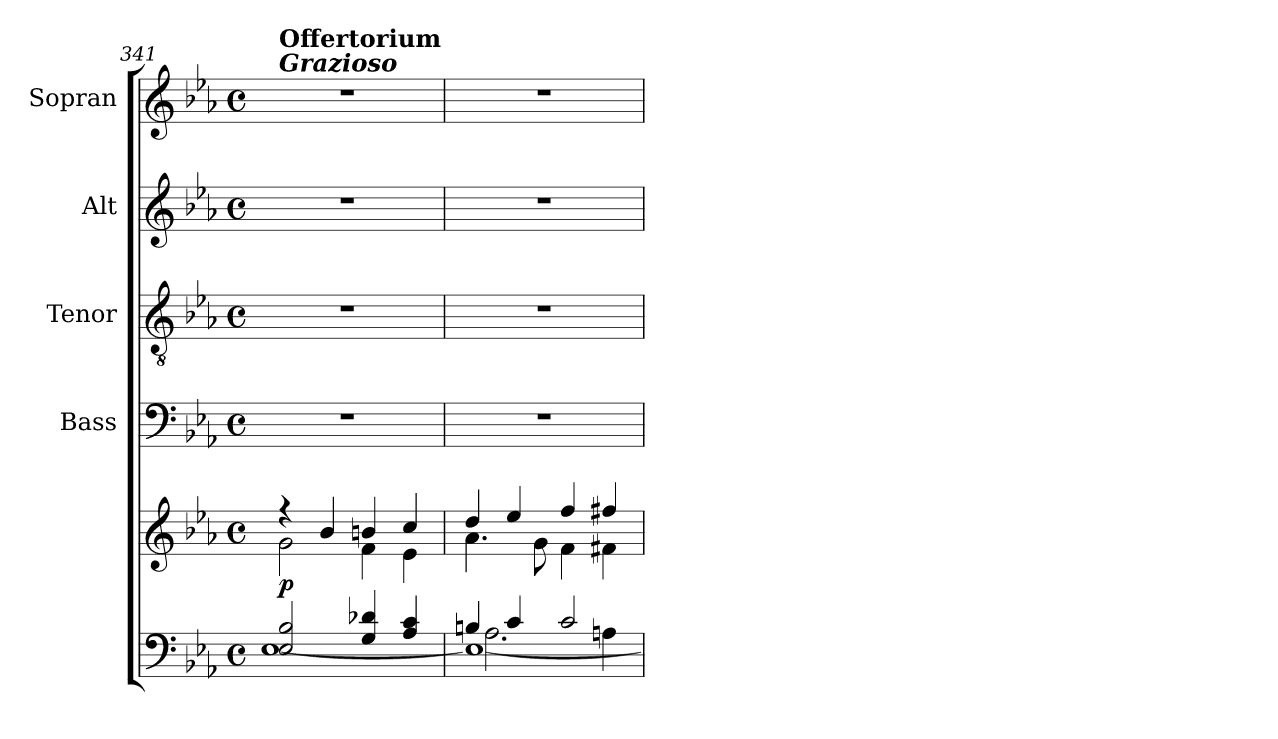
**kern	**kern	**dynam	**kern	**kern	**kern	**kern
*part5	*part5	*part5	*part4	*part3	*part2	*part1
*staff6	*staff5	*staff5/6	*staff4	*staff3	*staff2	*staff1
*	*	*	*I"Bass	*I"Tenor	*I"Alt	*I"Sopran
*	*	*	*I'B.	*I'T.	*I'A.	*I'S.
!!LO:PB:g=z
*clefF4	*clefG2	*	*clefF4	*clefGv2	*clefG2	*clefG2
*k[b-e-a-]	*k[b-e-a-]	*	*k[b-e-a-]	*k[b-e-a-]	*k[b-e-a-]	*k[b-e-a-]
*E-:	*E-:	*	*E-:	*E-:	*E-:	*E-:
*M4/4	*M4/4	*	*M4/4	*M4/4	*M4/4	*M4/4
*met(c)	*met(c)	*	*met(c)	*met(c)	*met(c)	*met(c)
=341	=341	=341	=341	=341	=341	=341
*^	*^	*	*	*	*	*
!	!	!	!	!	!	!	!	!LO:TX:a:Bi:t=Grazioso
!	!	!	!	!	!	!	!	!LO:TX:a:B:t=Offertorium
!	!	!	!	!LO:DY:b	!	!	!	!
2E-/ 2B-/	[<1E-	4ree	2g\	p	1r	1r	1r	1r
.	.	4b-/	.	.	.	.	.	.
4G/ 4d-X/	.	4bn/	4f\	.	.	.	.	.
4A-/ 4c/	.	4cc/	4e-\	.	.	.	.	.
=342	=342	=342	=342	=342	=342	=342	=342	=342
*	*^	*	*	*	*	*	*	*
4Bn/	1E-_	2.A-\	4dd/	4.a-\	.	1r	1r	1r	1r
4c/	.	.	4ee-/	.	.	.	.	.	.
.	.	.	.	8g\	.	.	.	.	.
2c/	.	.	4ff/	4f\	.	.	.	.	.
.	.	4An\	4ff#X/	4f#X\	.	.	.	.	.
*v	*v	*v	*	*	*	*	*	*	*
*	*v	*v	*	*	*	*	*
=	=	=	=	=	=	=
*-	*-	*-	*-	*-	*-	*-
